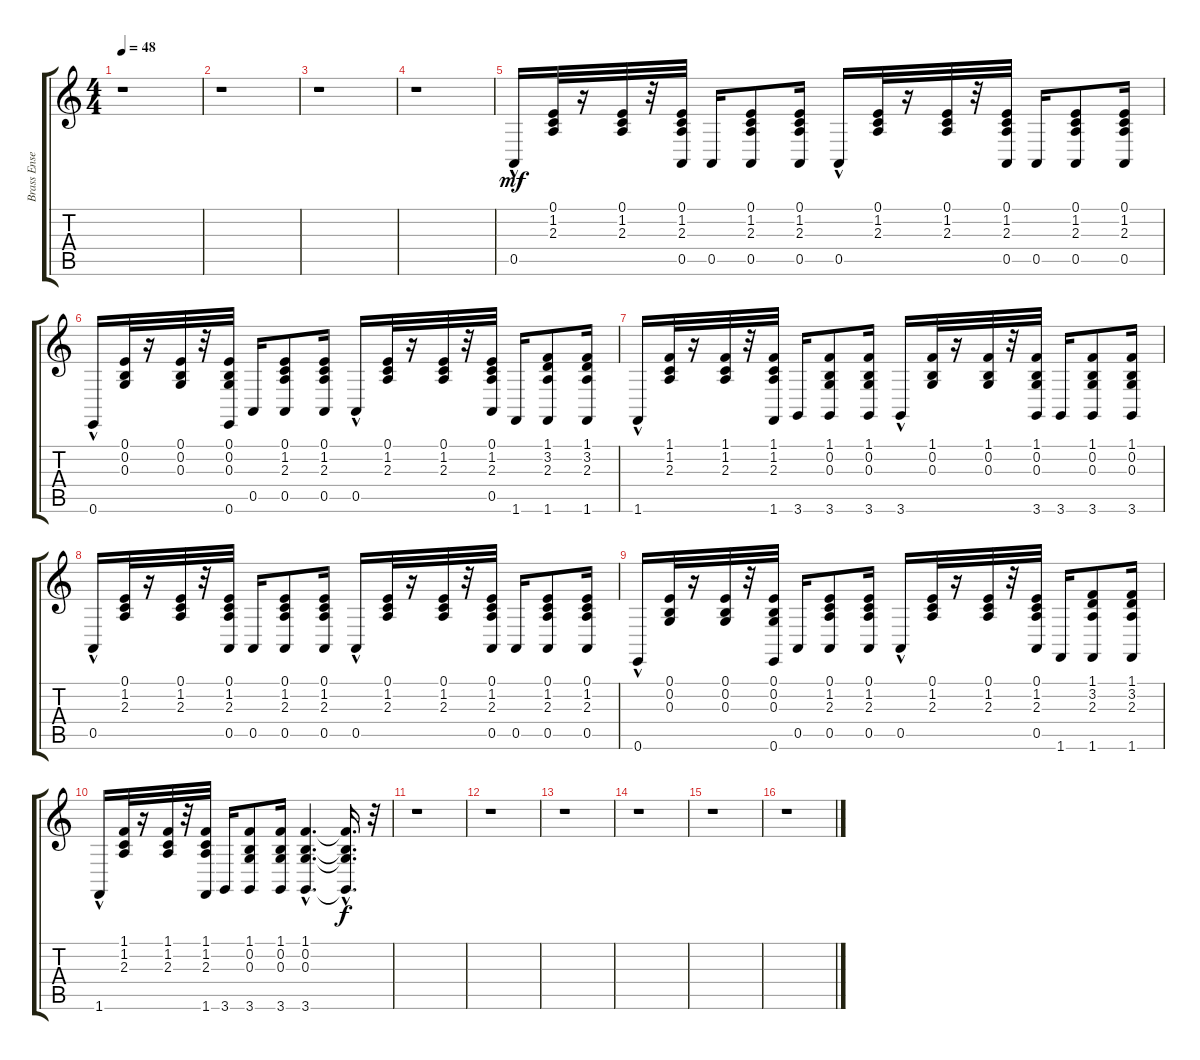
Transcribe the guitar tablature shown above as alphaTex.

\track ("Brass Ensemble" "Brass Ense") {instrument brasssection}
\staff {score tabs}
\tuning (E4 B3 G3 D3 A2 E2) {hide}
\ts (4 4)
\tempo 48
\clef g2
\ks c
r.1{dy f} |
r.1 |
r.1 |
r.1 |
0.5{hac}.16{dy mf} (0.1 1.2 2.3).32 r.16 (0.1 1.2 2.3).32 r.32 (0.1 1.2 2.3 0.5).32 0.5.16 (0.1 1.2 2.3 0.5).8 (0.1 1.2 2.3 0.5).16 0.5{hac}.16 (0.1 1.2 2.3).32 r.16 (0.1 1.2 2.3).32 r.32 (0.1 1.2 2.3 0.5).32 0.5.16 (0.1 1.2 2.3 0.5).8 (0.1 1.2 2.3 0.5).16 |
0.6{hac}.16 (0.1 0.2 0.3).32 r.16 (0.1 0.2 0.3).32 r.32 (0.1 0.2 0.3 0.6).32 0.5.16 (0.1 1.2 2.3 0.5).8 (0.1 1.2 2.3 0.5).16 0.5{hac}.16 (0.1 1.2 2.3).32 r.16 (0.1 1.2 2.3).32 r.32 (0.1 1.2 2.3 0.5).32 1.6.16 (1.1 3.2 2.3 1.6).8 (1.1 3.2 2.3 1.6).16 |
1.6{hac}.16 (1.1 1.2 2.3).32 r.16 (1.1 1.2 2.3).32 r.32 (1.1 1.2 2.3 1.6).32 3.6.16 (1.1 0.2 0.3 3.6).8 (1.1 0.2 0.3 3.6).16 3.6{hac}.16 (1.1 0.2 0.3).32 r.16 (1.1 0.2 0.3).32 r.32 (1.1 0.2 0.3 3.6).32 3.6.16 (1.1 0.2 0.3 3.6).8 (1.1 0.2 0.3 3.6).16 |
0.5{hac}.16 (0.1 1.2 2.3).32 r.16 (0.1 1.2 2.3).32 r.32 (0.1 1.2 2.3 0.5).32 0.5.16 (0.1 1.2 2.3 0.5).8 (0.1 1.2 2.3 0.5).16 0.5{hac}.16 (0.1 1.2 2.3).32 r.16 (0.1 1.2 2.3).32 r.32 (0.1 1.2 2.3 0.5).32 0.5.16 (0.1 1.2 2.3 0.5).8 (0.1 1.2 2.3 0.5).16 |
0.6{hac}.16 (0.1 0.2 0.3).32 r.16 (0.1 0.2 0.3).32 r.32 (0.1 0.2 0.3 0.6).32 0.5.16 (0.1 1.2 2.3 0.5).8 (0.1 1.2 2.3 0.5).16 0.5{hac}.16 (0.1 1.2 2.3).32 r.16 (0.1 1.2 2.3).32 r.32 (0.1 1.2 2.3 0.5).32 1.6.16 (1.1 3.2 2.3 1.6).8 (1.1 3.2 2.3 1.6).16 |
1.6{hac}.16 (1.1 1.2 2.3).32 r.16 (1.1 1.2 2.3).32 r.32 (1.1 1.2 2.3 1.6).32 3.6.16 (1.1 0.2 0.3 3.6).8 (1.1 0.2 0.3 3.6).16 (1.1{hac} 0.2{hac} 0.3{hac} 3.6{hac}).4{d} (1.1{hac t} 0.2{hac t} 0.3{hac t} 3.6{t}).16{d dy f} r.32 |
r.1 |
r.1 |
r.1 |
r.1 |
r.1 |
r.1
